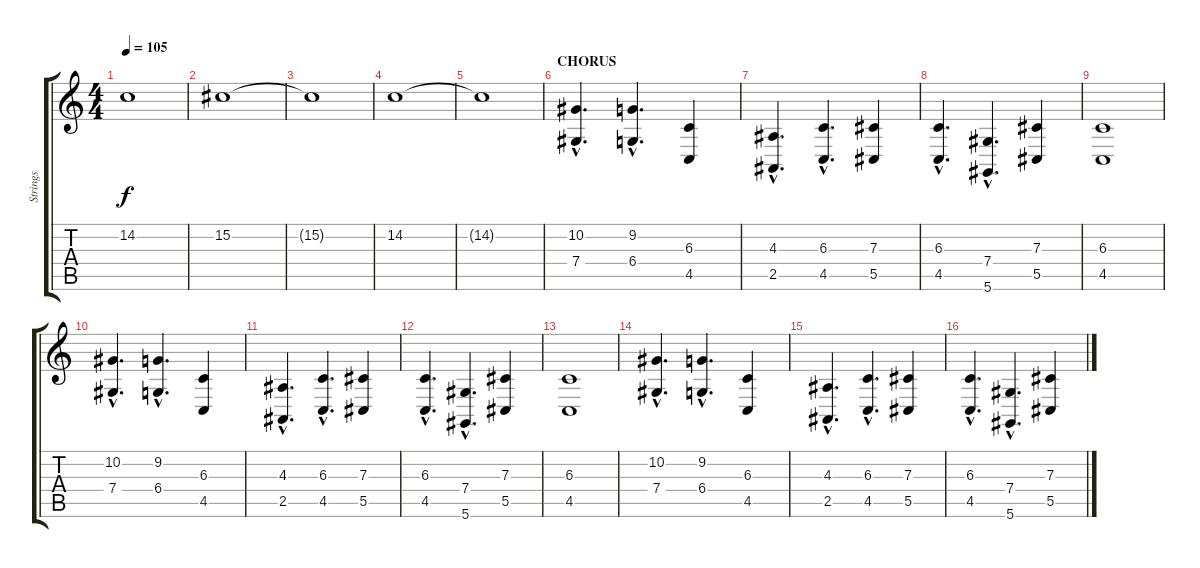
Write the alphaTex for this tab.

\track ("Strings" "Strings") {instrument stringensemble1}
\staff {score tabs}
\tuning (Eb4 Bb3 Gb3 Db3 Ab2 Eb2) {hide}
\ts (4 4)
\tempo 105
\clef g2
\ks c
14.2{t}.1{dy f} |
15.2.1 |
15.2{t}.1 |
14.2.1 |
14.2{t}.1 |
\section ("" "CHORUS")
(10.2{hac} 7.4{hac}).4{d} (9.2{hac} 6.4{hac}).4{d} (6.3 4.5).4 |
(4.3{hac} 2.5{hac}).4{d} (6.3{hac} 4.5{hac}).4{d} (7.3 5.5).4 |
(6.3{hac} 4.5{hac}).4{d} (7.4{hac} 5.6{hac}).4{d} (7.3 5.5).4 |
(6.3 4.5).1 |
(10.2{hac} 7.4{hac}).4{d} (9.2{hac} 6.4{hac}).4{d} (6.3 4.5).4 |
(4.3{hac} 2.5{hac}).4{d} (6.3{hac} 4.5{hac}).4{d} (7.3 5.5).4 |
(6.3{hac} 4.5{hac}).4{d} (7.4{hac} 5.6{hac}).4{d} (7.3 5.5).4 |
(6.3 4.5).1 |
(10.2{hac} 7.4{hac}).4{d} (9.2{hac} 6.4{hac}).4{d} (6.3 4.5).4 |
(4.3{hac} 2.5{hac}).4{d} (6.3{hac} 4.5{hac}).4{d} (7.3 5.5).4 |
(6.3{hac} 4.5{hac}).4{d} (7.4{hac} 5.6{hac}).4{d} (7.3 5.5).4
